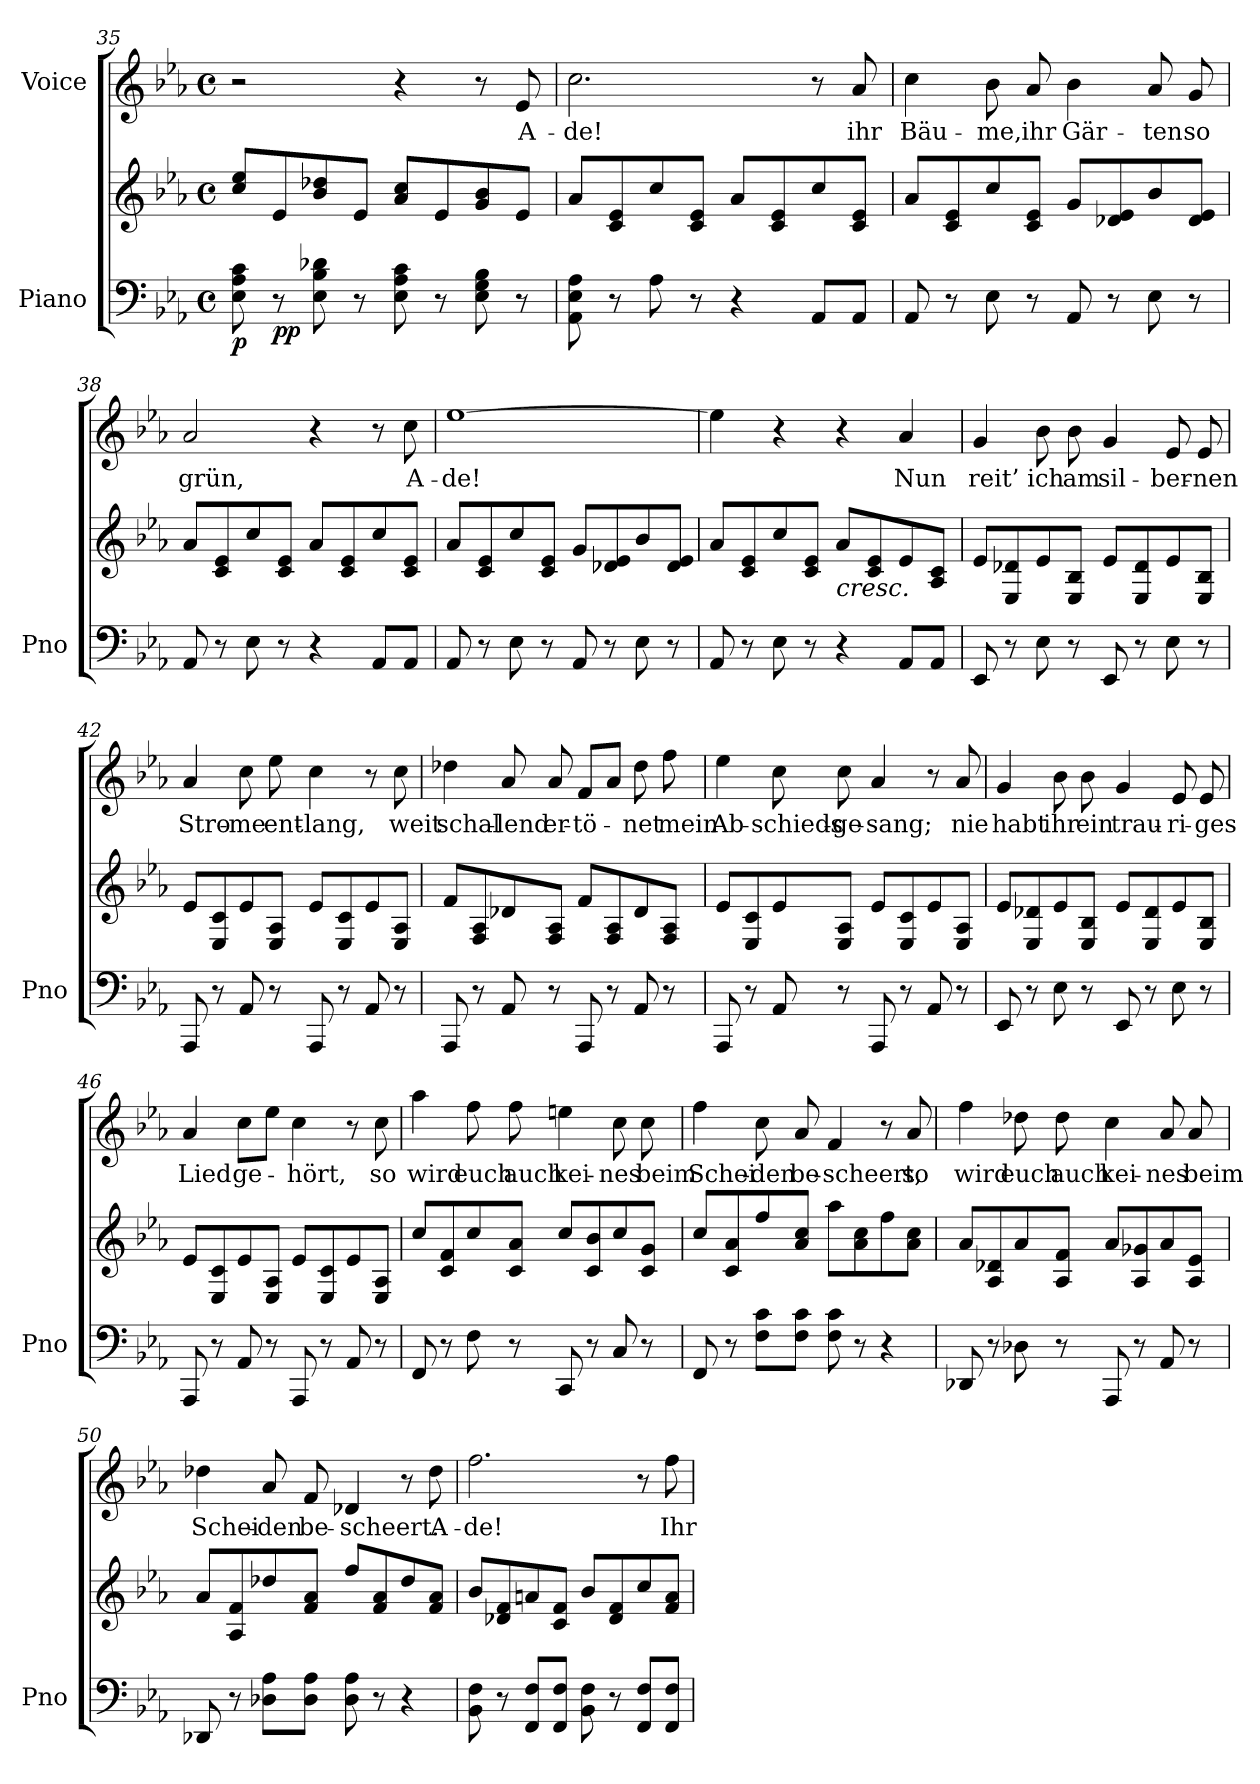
**kern	**kern	**dynam	**kern	**text
*part2	*part2	*part2	*part1	*part1
*staff3	*staff2	*staff2/3	*staff1	*staff1
*I"Piano	*	*	*I"Voice	*
*I'Pno	*	*	*	*
!!LO:LB:g=z
*clefF4	*clefG2	*	*clefG2	*
*k[b-e-a-]	*k[b-e-a-]	*	*k[b-e-a-]	*
*M4/4	*M4/4	*	*M4/4	*
*met(c)	*met(c)	*	*met(c)	*
=35	=35	=35	=35	=35
!	!	!LO:DY:b=2	!	!
8E-\ 8A-\ 8c\	8cc/ 8ee-/L	p	2r	.
!	!	!LO:DY:b=2	!	!
8r	8e-/	pp	.	.
8E-\ 8B-\ 8d-X\	8b-/ 8dd-X/	.	.	.
8r	8e-/J	.	.	.
8E-\ 8A-\ 8c\	8a-/ 8cc/L	.	4r	.
8r	8e-/	.	.	.
8E-\ 8G\ 8B-\	8g/ 8b-/	.	8r	.
!	!	!	!	!LO:LY:b
8r	8e-/J	.	8e-/	A-
=36	=36	=36	=36	=36
!	!	!	!	!LO:LY:b
8AA-\ 8E-\ 8A-\	8a-/L	.	2.cc\	-de!
8r	8c/ 8e-/	.	.	.
8A-\	8cc/	.	.	.
8r	8c/ 8e-/J	.	.	.
4r	8a-/L	.	.	.
.	8c/ 8e-/	.	.	.
8AA-/L	8cc/	.	8r	.
!	!	!	!	!LO:LY:b
8AA-/J	8c/ 8e-/J	.	8a-/	ihr
=37	=37	=37	=37	=37
!	!	!	!	!LO:LY:b
8AA-/	8a-/L	.	4cc\	Bäu-
8r	8c/ 8e-/	.	.	.
!	!	!	!	!LO:LY:b
8E-\	8cc/	.	8b-\	-me,
!	!	!	!	!LO:LY:b
8r	8c/ 8e-/J	.	8a-/	ihr
!	!	!	!	!LO:LY:b
8AA-/	8g/L	.	4b-\	Gär-
8r	8d-X/ 8e-/	.	.	.
!	!	!	!	!LO:LY:b
8E-\	8b-/	.	8a-/	-ten
!	!	!	!	!LO:LY:b
8r	8d-/ 8e-/J	.	8g/	so
=38	=38	=38	=38	=38
!	!	!	!	!LO:LY:b
8AA-/	8a-/L	.	2a-/	grün,
8r	8c/ 8e-/	.	.	.
8E-\	8cc/	.	.	.
8r	8c/ 8e-/J	.	.	.
4r	8a-/L	.	4r	.
.	8c/ 8e-/	.	.	.
8AA-/L	8cc/	.	8r	.
!	!	!	!	!LO:LY:b
8AA-/J	8c/ 8e-/J	.	8cc\	A-
=39	=39	=39	=39	=39
!	!	!	!	!LO:LY:b
8AA-/	8a-/L	.	[1ee-	-de!
8r	8c/ 8e-/	.	.	.
8E-\	8cc/	.	.	.
8r	8c/ 8e-/J	.	.	.
8AA-/	8g/L	.	.	.
8r	8d-X/ 8e-/	.	.	.
8E-\	8b-/	.	.	.
8r	8d-/ 8e-/J	.	.	.
!!LO:LB:g=z
=40	=40	=40	=40	=40
8AA-/	8a-/L	.	4ee-\]	.
8r	8c/ 8e-/	.	.	.
8E-\	8cc/	.	4r	.
8r	8c/ 8e-/J	.	.	.
!	!LO:TX:b:i:t=cresc.	!	!	!
4r	8a-/L	.	4r	.
.	8c/ 8e-/	.	.	.
!	!	!	!	!LO:LY:b
8AA-/L	8e-/	.	4a-/	Nun
8AA-/J	8A-/ 8c/J	.	.	.
=41	=41	=41	=41	=41
!	!	!	!	!LO:LY:b
8EE-/	8e-/L	.	4g/	reit’
8r	8E-/ 8d-X/	.	.	.
!	!	!	!	!LO:LY:b
8E-\	8e-/	.	8b-\	ich
!	!	!	!	!LO:LY:b
8r	8E-/ 8B-/J	.	8b-\	am
!	!	!	!	!LO:LY:b
8EE-/	8e-/L	.	4g/	sil-
8r	8E-/ 8d-/	.	.	.
!	!	!	!	!LO:LY:b
8E-\	8e-/	.	8e-/	-ber-
!	!	!	!	!LO:LY:b
8r	8E-/ 8B-/J	.	8e-/	-nen
=42	=42	=42	=42	=42
!	!	!	!	!LO:LY:b
8AAA-/	8e-/L	.	4a-/	Stro-
8r	8E-/ 8c/	.	.	.
!	!	!	!	!LO:LY:b
8AA-/	8e-/	.	8cc\	-me
!	!	!	!	!LO:LY:b
8r	8E-/ 8A-/J	.	8ee-\	ent-
!	!	!	!	!LO:LY:b
8AAA-/	8e-/L	.	4cc\	-lang,
8r	8E-/ 8c/	.	.	.
8AA-/	8e-/	.	8r	.
!	!	!	!	!LO:LY:b
8r	8E-/ 8A-/J	.	8cc\	weit
=43	=43	=43	=43	=43
!	!	!	!	!LO:LY:b
8AAA-/	8f/L	.	4dd-X\	schal-
8r	8F/ 8A-/	.	.	.
!	!	!	!	!LO:LY:b
8AA-/	8d-X/	.	8a-/	-lend
!	!	!	!	!LO:LY:b
8r	8F/ 8A-/J	.	8a-/	er-
!	!	!	!	!LO:LY:b
8AAA-/	8f/L	.	8f/L	-tö-
8r	8F/ 8A-/	.	8a-/J	.
!	!	!	!	!LO:LY:b
8AA-/	8d-/	.	8dd-\	-net
!	!	!	!	!LO:LY:b
8r	8F/ 8A-/J	.	8ff\	mein
!!LO:PB:g=z
=44	=44	=44	=44	=44
!	!	!	!	!LO:LY:b
8AAA-/	8e-/L	.	4ee-\	Ab-
8r	8E-/ 8c/	.	.	.
!	!	!	!	!LO:LY:b
8AA-/	8e-/	.	8cc\	-schieds-
!	!	!	!	!LO:LY:b
8r	8E-/ 8A-/J	.	8cc\	-ge-
!	!	!	!	!LO:LY:b
8AAA-/	8e-/L	.	4a-/	-sang;
8r	8E-/ 8c/	.	.	.
8AA-/	8e-/	.	8r	.
!	!	!	!	!LO:LY:b
8r	8E-/ 8A-/J	.	8a-/	nie
=45	=45	=45	=45	=45
!	!	!	!	!LO:LY:b
8EE-/	8e-/L	.	4g/	habt
8r	8E-/ 8d-X/	.	.	.
!	!	!	!	!LO:LY:b
8E-\	8e-/	.	8b-\	ihr
!	!	!	!	!LO:LY:b
8r	8E-/ 8B-/J	.	8b-\	ein
!	!	!	!	!LO:LY:b
8EE-/	8e-/L	.	4g/	trau-
8r	8E-/ 8d-/	.	.	.
!	!	!	!	!LO:LY:b
8E-\	8e-/	.	8e-/	-ri-
!	!	!	!	!LO:LY:b
8r	8E-/ 8B-/J	.	8e-/	-ges
=46	=46	=46	=46	=46
!	!	!	!	!LO:LY:b
8AAA-/	8e-/L	.	4a-/	Lied
8r	8E-/ 8c/	.	.	.
!	!	!	!	!LO:LY:b
8AA-/	8e-/	.	8cc\L	ge-
8r	8E-/ 8A-/J	.	8ee-\J	.
!	!	!	!	!LO:LY:b
8AAA-/	8e-/L	.	4cc\	-hört,
8r	8E-/ 8c/	.	.	.
8AA-/	8e-/	.	8r	.
!	!	!	!	!LO:LY:b
8r	8E-/ 8A-/J	.	8cc\	so
=47	=47	=47	=47	=47
!	!	!	!	!LO:LY:b
8FF/	8cc/L	.	4aa-\	wird
8r	8c/ 8f/	.	.	.
!	!	!	!	!LO:LY:b
8F\	8cc/	.	8ff\	euch
!	!	!	!	!LO:LY:b
8r	8c/ 8a-/J	.	8ff\	auch
!	!	!	!	!LO:LY:b
8CC/	8cc/L	.	4een\	kei-
8r	8c/ 8b-/	.	.	.
!	!	!	!	!LO:LY:b
8C/	8cc/	.	8cc\	-nes
!	!	!	!	!LO:LY:b
8r	8c/ 8g/J	.	8cc\	beim
!!LO:LB:g=z
=48	=48	=48	=48	=48
!	!	!	!	!LO:LY:b
8FF/	8cc/L	.	4ff\	Schei-
8r	8c/ 8a-/	.	.	.
!	!	!	!	!LO:LY:b
8F\ 8c\L	8ff/	.	8cc\	-den
!	!	!	!	!LO:LY:b
8F\ 8c\J	8a-/ 8cc/J	.	8a-/	be-
!	!	!	!	!LO:LY:b
8F\ 8c\	8aa-\L	.	4f/	-scheert,
8r	8a-\ 8cc\	.	.	.
4r	8ff\	.	8r	.
!	!	!	!	!LO:LY:b
.	8a-\ 8cc\J	.	8a-/	so
=49	=49	=49	=49	=49
!	!	!	!	!LO:LY:b
8DD-X/	8a-/L	.	4ff\	wird
8r	8A-/ 8d-X/	.	.	.
!	!	!	!	!LO:LY:b
8D-X\	8a-/	.	8dd-X\	euch
!	!	!	!	!LO:LY:b
8r	8A-/ 8f/J	.	8dd-\	auch
!	!	!	!	!LO:LY:b
8AAA-/	8a-/L	.	4cc\	kei-
8r	8A-/ 8g-X/	.	.	.
!	!	!	!	!LO:LY:b
8AA-/	8a-/	.	8a-/	-nes
!	!	!	!	!LO:LY:b
8r	8A-/ 8e-/J	.	8a-/	beim
=50	=50	=50	=50	=50
!	!	!	!	!LO:LY:b
8DD-X/	8a-/L	.	4dd-X\	Schei-
8r	8A-/ 8f/	.	.	.
!	!	!	!	!LO:LY:b
8D-X\ 8A-\L	8dd-X/	.	8a-/	-den
!	!	!	!	!LO:LY:b
8D-\ 8A-\J	8f/ 8a-/J	.	8f/	be-
!	!	!	!	!LO:LY:b
8D-\ 8A-\	8ff/L	.	4d-X/	-scheert.
8r	8f/ 8a-/	.	.	.
4r	8dd-/	.	8r	.
!	!	!	!	!LO:LY:b
.	8f/ 8a-/J	.	8dd-\	A-
=51	=51	=51	=51	=51
!	!	!	!	!LO:LY:b
8BB-\ 8F\	8b-/L	.	2.ff\	-de!
8r	8d-X/ 8f/	.	.	.
8FF/ 8F/L	8an/	.	.	.
8FF/ 8F/J	8c/ 8f/J	.	.	.
8BB-\ 8F\	8b-/L	.	.	.
8r	8d-/ 8f/	.	.	.
8FF/ 8F/L	8cc/	.	8r	.
!	!	!	!	!LO:LY:b
8FF/ 8F/J	8f/ 8a/J	.	8ff\	Ihr
=	=	=	=	=
*-	*-	*-	*-	*-
